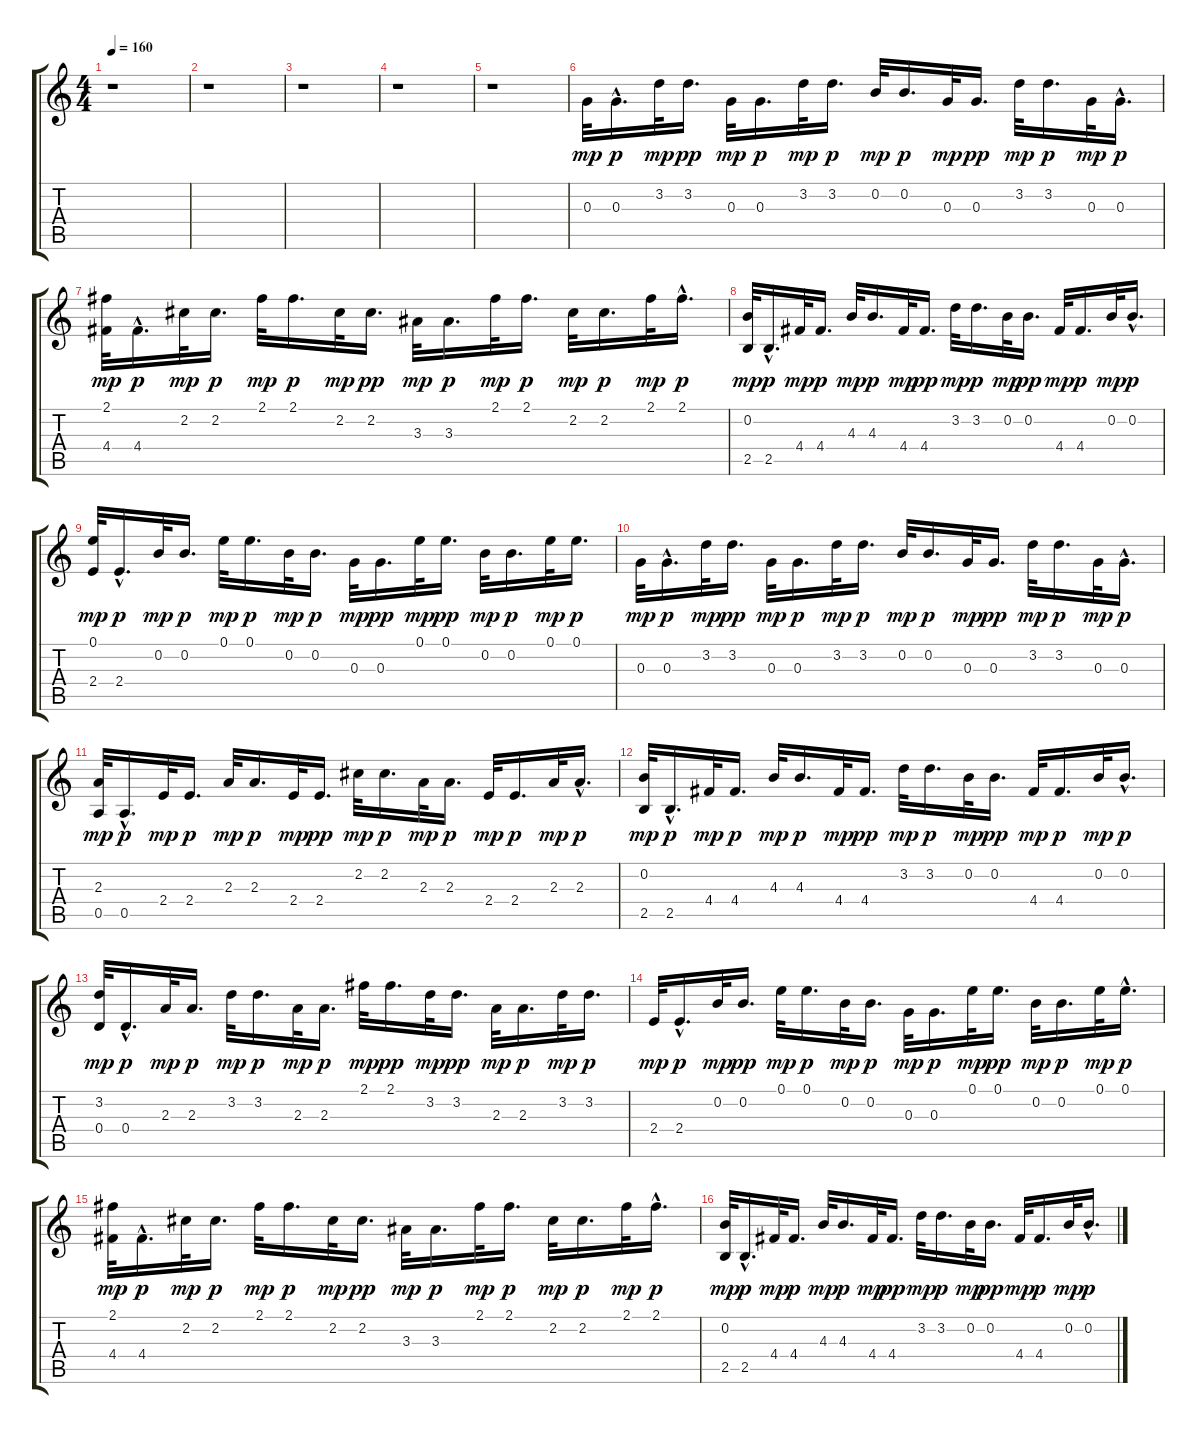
\track "" {instrument electricguitarmuted}
\staff {score tabs}
\tuning (E4 B3 G3 D3 A2 D2) {hide}
\ts (4 4)
\tempo 160
\clef g2
\ks c
r.1{dy mp instrument electricguitarmuted} |
r.1 |
r.1 |
r.1 |
r.1 |
0.3.32 0.3{hac}.16{d dy p} 3.2.32{dy mp} 3.2.16{d dy pp} 0.3.32{dy mp} 0.3.16{d dy p} 3.2.32{dy mp} 3.2.16{d dy p} 0.2.32{dy mp} 0.2.16{d dy p} 0.3.32{dy mp} 0.3.16{d dy pp} 3.2.32{dy mp} 3.2.16{d dy p} 0.3.32{dy mp} 0.3{hac}.16{d dy p} |
(2.1 4.4).32{dy mp} 4.4{hac}.16{d dy p} 2.2.32{dy mp} 2.2.16{d dy p} 2.1.32{dy mp} 2.1.16{d dy p} 2.2.32{dy mp} 2.2.16{d dy pp} 3.3.32{dy mp} 3.3.16{d dy p} 2.1.32{dy mp} 2.1.16{d dy p} 2.2.32{dy mp} 2.2.16{d dy p} 2.1.32{dy mp} 2.1{hac}.16{d dy p} |
(0.2 2.5).32{dy mp} 2.5{hac}.16{d dy p} 4.4.32{dy mp} 4.4.16{d dy p} 4.3.32{dy mp} 4.3.16{d dy p} 4.4.32{dy mp} 4.4.16{d dy pp} 3.2.32{dy mp} 3.2.16{d dy p} 0.2.32{dy mp} 0.2.16{d dy pp} 4.4.32{dy mp} 4.4.16{d dy p} 0.2.32{dy mp} 0.2{hac}.16{d dy p} |
(0.1 2.4).32{dy mp} 2.4{hac}.16{d dy p} 0.2.32{dy mp} 0.2.16{d dy p} 0.1.32{dy mp} 0.1.16{d dy p} 0.2.32{dy mp} 0.2.16{d dy p} 0.3.32{dy mp} 0.3.16{d dy pp} 0.1.32{dy mp} 0.1.16{d dy pp} 0.2.32{dy mp} 0.2.16{d dy p} 0.1.32{dy mp} 0.1.16{d dy p} |
0.3.32{dy mp} 0.3{hac}.16{d dy p} 3.2.32{dy mp} 3.2.16{d dy pp} 0.3.32{dy mp} 0.3.16{d dy p} 3.2.32{dy mp} 3.2.16{d dy p} 0.2.32{dy mp} 0.2.16{d dy p} 0.3.32{dy mp} 0.3.16{d dy pp} 3.2.32{dy mp} 3.2.16{d dy p} 0.3.32{dy mp} 0.3{hac}.16{d dy p} |
(2.3 0.5).32{dy mp} 0.5{hac}.16{d dy p} 2.4.32{dy mp} 2.4.16{d dy p} 2.3.32{dy mp} 2.3.16{d dy p} 2.4.32{dy mp} 2.4.16{d dy pp} 2.2.32{dy mp} 2.2.16{d dy p} 2.3.32{dy mp} 2.3.16{d dy p} 2.4.32{dy mp} 2.4.16{d dy p} 2.3.32{dy mp} 2.3{hac}.16{d dy p} |
(0.2 2.5).32{dy mp} 2.5{hac}.16{d dy p} 4.4.32{dy mp} 4.4.16{d dy p} 4.3.32{dy mp} 4.3.16{d dy p} 4.4.32{dy mp} 4.4.16{d dy pp} 3.2.32{dy mp} 3.2.16{d dy p} 0.2.32{dy mp} 0.2.16{d dy pp} 4.4.32{dy mp} 4.4.16{d dy p} 0.2.32{dy mp} 0.2{hac}.16{d dy p} |
(3.2 0.4).32{dy mp} 0.4{hac}.16{d dy p} 2.3.32{dy mp} 2.3.16{d dy p} 3.2.32{dy mp} 3.2.16{d dy p} 2.3.32{dy mp} 2.3.16{d dy p} 2.1.32{dy mp} 2.1.16{d dy pp} 3.2.32{dy mp} 3.2.16{d dy pp} 2.3.32{dy mp} 2.3.16{d dy p} 3.2.32{dy mp} 3.2.16{d dy p} |
2.4.32{dy mp} 2.4{hac}.16{d dy p} 0.2.32{dy mp} 0.2.16{d dy pp} 0.1.32{dy mp} 0.1.16{d dy p} 0.2.32{dy mp} 0.2.16{d dy p} 0.3.32{dy mp} 0.3.16{d dy p} 0.1.32{dy mp} 0.1.16{d dy pp} 0.2.32{dy mp} 0.2.16{d dy p} 0.1.32{dy mp} 0.1{hac}.16{d dy p} |
(2.1 4.4).32{dy mp} 4.4{hac}.16{d dy p} 2.2.32{dy mp} 2.2.16{d dy p} 2.1.32{dy mp} 2.1.16{d dy p} 2.2.32{dy mp} 2.2.16{d dy pp} 3.3.32{dy mp} 3.3.16{d dy p} 2.1.32{dy mp} 2.1.16{d dy p} 2.2.32{dy mp} 2.2.16{d dy p} 2.1.32{dy mp} 2.1{hac}.16{d dy p} |
(0.2 2.5).32{dy mp} 2.5{hac}.16{d dy p} 4.4.32{dy mp} 4.4.16{d dy p} 4.3.32{dy mp} 4.3.16{d dy p} 4.4.32{dy mp} 4.4.16{d dy pp} 3.2.32{dy mp} 3.2.16{d dy p} 0.2.32{dy mp} 0.2.16{d dy pp} 4.4.32{dy mp} 4.4.16{d dy p} 0.2.32{dy mp} 0.2{hac}.16{d dy p}
